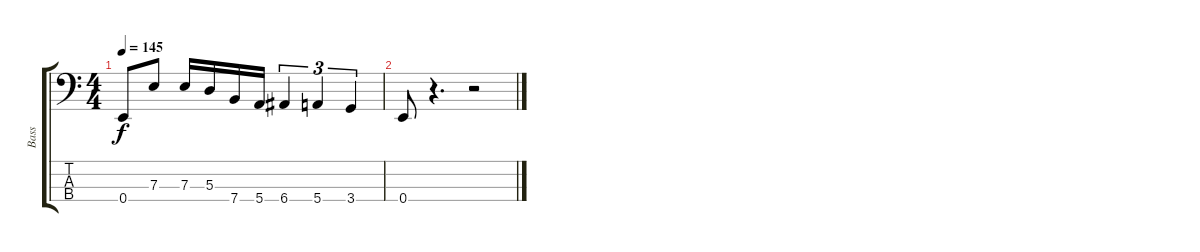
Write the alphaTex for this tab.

\track ("Bass" "Bass") {instrument electricbassfinger}
\staff {score tabs}
\tuning (G2 D2 A1 E1) {hide}
\ts (4 4)
\tempo 145
\clef f4
\ks c
0.4.8{dy f} 7.3.8 7.3.16 5.3.16 7.4.16 5.4.16 6.4.4{tu (3 2)} 5.4.4{tu (3 2)} 3.4.4{tu (3 2)} |
0.4.8 r.4{d} r.2
